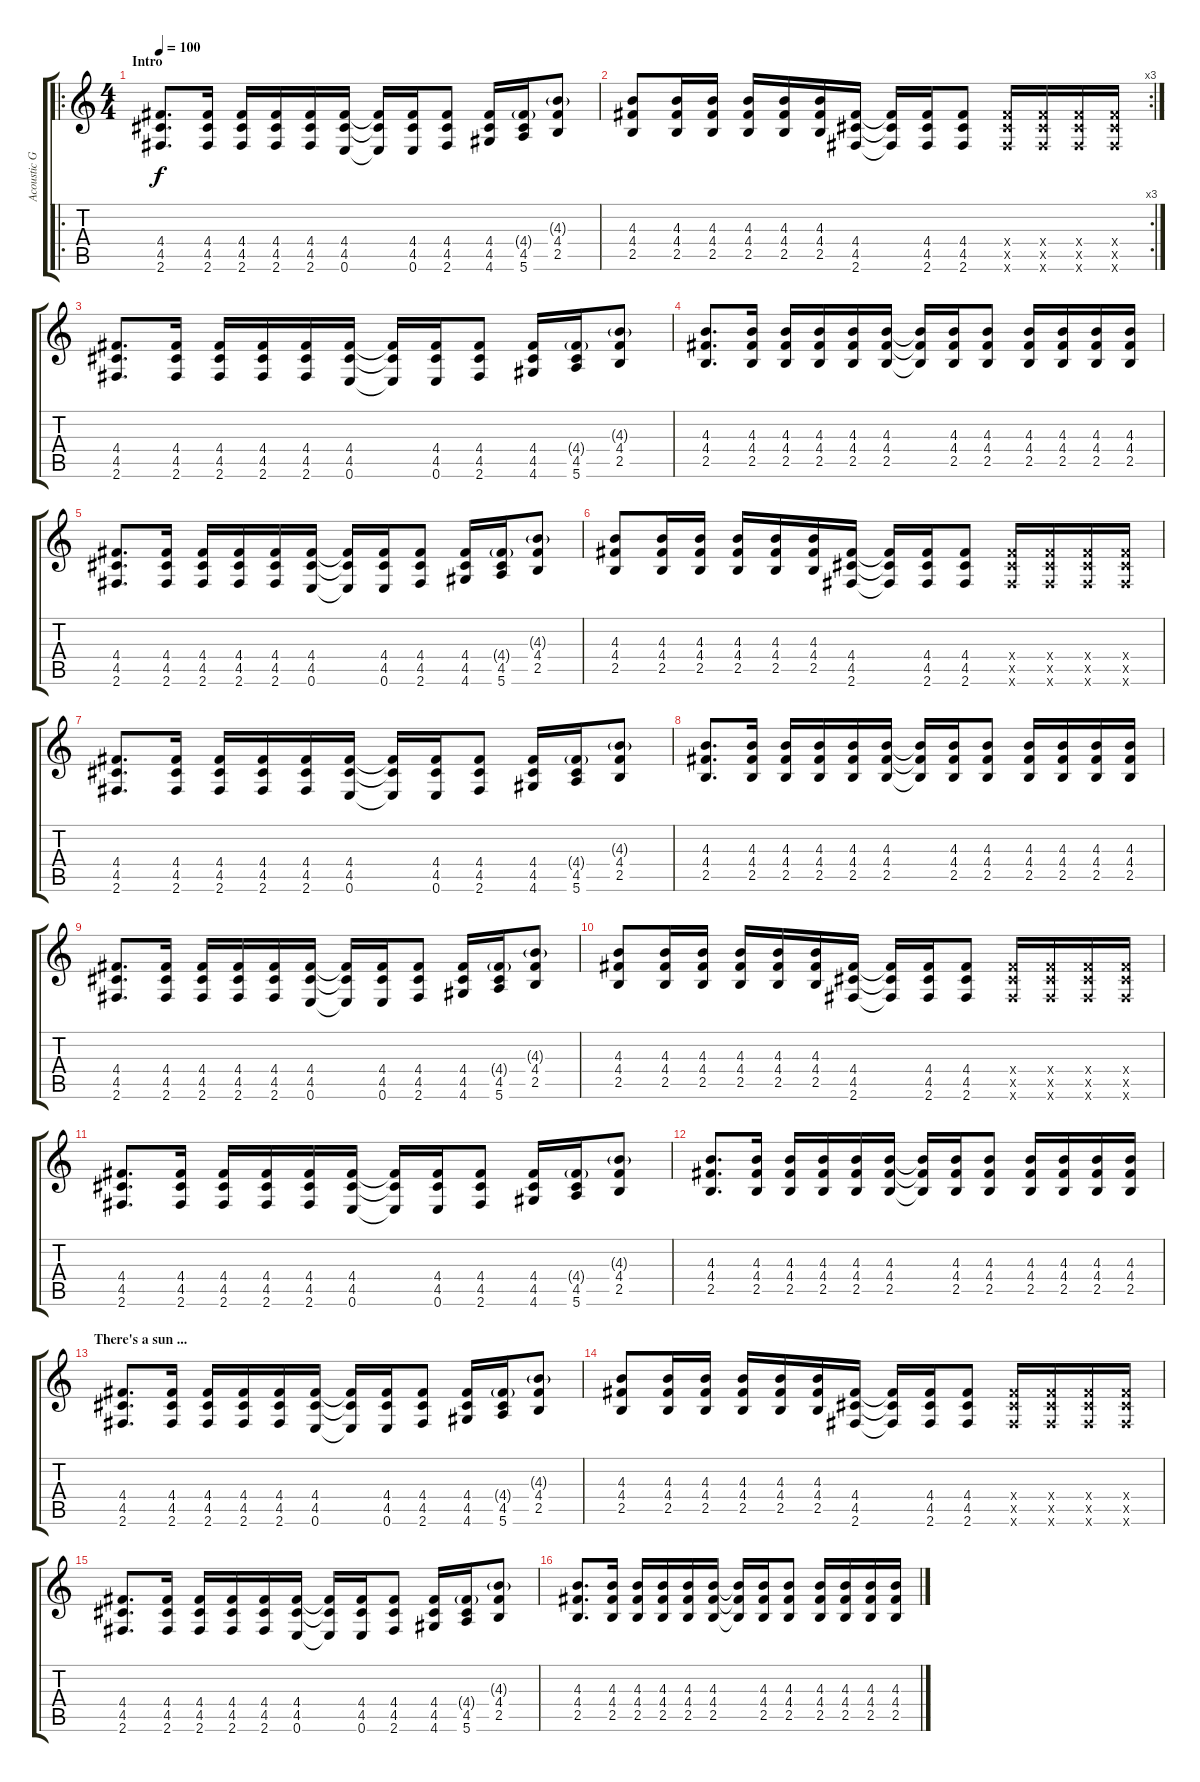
\track ("Acoustic Guitar Rythm" "Acoustic G") {instrument acousticguitarsteel}
\staff {score tabs}
\tuning (E4 B3 G3 D3 A2 E2) {hide}
\ro
\ts (4 4)
\section ("" "Intro")
\tempo 100
\clef g2
\ks c
(4.4 4.5 2.6).8{d dy f instrument acousticguitarsteel} (4.4 4.5 2.6).16 (4.4 4.5 2.6).16 (4.4 4.5 2.6).16 (4.4 4.5 2.6).16 (4.4 4.5 0.6).16 (4.4{t} 4.5{t} 0.6{t}).16 (4.4 4.5 0.6).16 (4.4 4.5 2.6).8 (4.4 4.5 4.6).16 (4.4{g} 4.5 5.6).16 (4.3{g} 4.4 2.5).8 |
\rc 3
(4.3 4.4 2.5).8 (4.3 4.4 2.5).16 (4.3 4.4 2.5).16 (4.3 4.4 2.5).16 (4.3 4.4 2.5).16 (4.3 4.4 2.5).16 (4.4 4.5 2.6).16 (4.4{t} 4.5{t} 2.6{t}).16 (4.4 4.5 2.6).16 (4.4 4.5 2.6).8 (4.4{x} 4.5{x} 2.6{x}).16 (4.4{x} 4.5{x} 2.6{x}).16 (4.4{x} 4.5{x} 2.6{x}).16 (4.4{x} 4.5{x} 2.6{x}).16 |
(4.4 4.5 2.6).8{d} (4.4 4.5 2.6).16 (4.4 4.5 2.6).16 (4.4 4.5 2.6).16 (4.4 4.5 2.6).16 (4.4 4.5 0.6).16 (4.4{t} 4.5{t} 0.6{t}).16 (4.4 4.5 0.6).16 (4.4 4.5 2.6).8 (4.4 4.5 4.6).16 (4.4{g} 4.5 5.6).16 (4.3{g} 4.4 2.5).8 |
(4.3 4.4 2.5).8{d} (4.3 4.4 2.5).16 (4.3 4.4 2.5).16 (4.3 4.4 2.5).16 (4.3 4.4 2.5).16 (4.3 4.4 2.5).16 (4.3{t} 4.4{t} 2.5{t}).16 (4.3 4.4 2.5).16 (4.3 4.4 2.5).8 (4.3 4.4 2.5).16 (4.3 4.4 2.5).16 (4.3 4.4 2.5).16 (4.3 4.4 2.5).16 |
(4.4 4.5 2.6).8{d} (4.4 4.5 2.6).16 (4.4 4.5 2.6).16 (4.4 4.5 2.6).16 (4.4 4.5 2.6).16 (4.4 4.5 0.6).16 (4.4{t} 4.5{t} 0.6{t}).16 (4.4 4.5 0.6).16 (4.4 4.5 2.6).8 (4.4 4.5 4.6).16 (4.4{g} 4.5 5.6).16 (4.3{g} 4.4 2.5).8 |
(4.3 4.4 2.5).8 (4.3 4.4 2.5).16 (4.3 4.4 2.5).16 (4.3 4.4 2.5).16 (4.3 4.4 2.5).16 (4.3 4.4 2.5).16 (4.4 4.5 2.6).16 (4.4{t} 4.5{t} 2.6{t}).16 (4.4 4.5 2.6).16 (4.4 4.5 2.6).8 (4.4{x} 4.5{x} 2.6{x}).16 (4.4{x} 4.5{x} 2.6{x}).16 (4.4{x} 4.5{x} 2.6{x}).16 (4.4{x} 4.5{x} 2.6{x}).16 |
(4.4 4.5 2.6).8{d} (4.4 4.5 2.6).16 (4.4 4.5 2.6).16 (4.4 4.5 2.6).16 (4.4 4.5 2.6).16 (4.4 4.5 0.6).16 (4.4{t} 4.5{t} 0.6{t}).16 (4.4 4.5 0.6).16 (4.4 4.5 2.6).8 (4.4 4.5 4.6).16 (4.4{g} 4.5 5.6).16 (4.3{g} 4.4 2.5).8 |
(4.3 4.4 2.5).8{d} (4.3 4.4 2.5).16 (4.3 4.4 2.5).16 (4.3 4.4 2.5).16 (4.3 4.4 2.5).16 (4.3 4.4 2.5).16 (4.3{t} 4.4{t} 2.5{t}).16 (4.3 4.4 2.5).16 (4.3 4.4 2.5).8 (4.3 4.4 2.5).16 (4.3 4.4 2.5).16 (4.3 4.4 2.5).16 (4.3 4.4 2.5).16 |
(4.4 4.5 2.6).8{d} (4.4 4.5 2.6).16 (4.4 4.5 2.6).16 (4.4 4.5 2.6).16 (4.4 4.5 2.6).16 (4.4 4.5 0.6).16 (4.4{t} 4.5{t} 0.6{t}).16 (4.4 4.5 0.6).16 (4.4 4.5 2.6).8 (4.4 4.5 4.6).16 (4.4{g} 4.5 5.6).16 (4.3{g} 4.4 2.5).8 |
(4.3 4.4 2.5).8 (4.3 4.4 2.5).16 (4.3 4.4 2.5).16 (4.3 4.4 2.5).16 (4.3 4.4 2.5).16 (4.3 4.4 2.5).16 (4.4 4.5 2.6).16 (4.4{t} 4.5{t} 2.6{t}).16 (4.4 4.5 2.6).16 (4.4 4.5 2.6).8 (4.4{x} 4.5{x} 2.6{x}).16 (4.4{x} 4.5{x} 2.6{x}).16 (4.4{x} 4.5{x} 2.6{x}).16 (4.4{x} 4.5{x} 2.6{x}).16 |
(4.4 4.5 2.6).8{d} (4.4 4.5 2.6).16 (4.4 4.5 2.6).16 (4.4 4.5 2.6).16 (4.4 4.5 2.6).16 (4.4 4.5 0.6).16 (4.4{t} 4.5{t} 0.6{t}).16 (4.4 4.5 0.6).16 (4.4 4.5 2.6).8 (4.4 4.5 4.6).16 (4.4{g} 4.5 5.6).16 (4.3{g} 4.4 2.5).8 |
(4.3 4.4 2.5).8{d} (4.3 4.4 2.5).16 (4.3 4.4 2.5).16 (4.3 4.4 2.5).16 (4.3 4.4 2.5).16 (4.3 4.4 2.5).16 (4.3{t} 4.4{t} 2.5{t}).16 (4.3 4.4 2.5).16 (4.3 4.4 2.5).8 (4.3 4.4 2.5).16 (4.3 4.4 2.5).16 (4.3 4.4 2.5).16 (4.3 4.4 2.5).16 |
\section ("" "There's a sun ...")
(4.4 4.5 2.6).8{d} (4.4 4.5 2.6).16 (4.4 4.5 2.6).16 (4.4 4.5 2.6).16 (4.4 4.5 2.6).16 (4.4 4.5 0.6).16 (4.4{t} 4.5{t} 0.6{t}).16 (4.4 4.5 0.6).16 (4.4 4.5 2.6).8 (4.4 4.5 4.6).16 (4.4{g} 4.5 5.6).16 (4.3{g} 4.4 2.5).8 |
(4.3 4.4 2.5).8 (4.3 4.4 2.5).16 (4.3 4.4 2.5).16 (4.3 4.4 2.5).16 (4.3 4.4 2.5).16 (4.3 4.4 2.5).16 (4.4 4.5 2.6).16 (4.4{t} 4.5{t} 2.6{t}).16 (4.4 4.5 2.6).16 (4.4 4.5 2.6).8 (4.4{x} 4.5{x} 2.6{x}).16 (4.4{x} 4.5{x} 2.6{x}).16 (4.4{x} 4.5{x} 2.6{x}).16 (4.4{x} 4.5{x} 2.6{x}).16 |
(4.4 4.5 2.6).8{d} (4.4 4.5 2.6).16 (4.4 4.5 2.6).16 (4.4 4.5 2.6).16 (4.4 4.5 2.6).16 (4.4 4.5 0.6).16 (4.4{t} 4.5{t} 0.6{t}).16 (4.4 4.5 0.6).16 (4.4 4.5 2.6).8 (4.4 4.5 4.6).16 (4.4{g} 4.5 5.6).16 (4.3{g} 4.4 2.5).8 |
(4.3 4.4 2.5).8{d} (4.3 4.4 2.5).16 (4.3 4.4 2.5).16 (4.3 4.4 2.5).16 (4.3 4.4 2.5).16 (4.3 4.4 2.5).16 (4.3{t} 4.4{t} 2.5{t}).16 (4.3 4.4 2.5).16 (4.3 4.4 2.5).8 (4.3 4.4 2.5).16 (4.3 4.4 2.5).16 (4.3 4.4 2.5).16 (4.3 4.4 2.5).16
